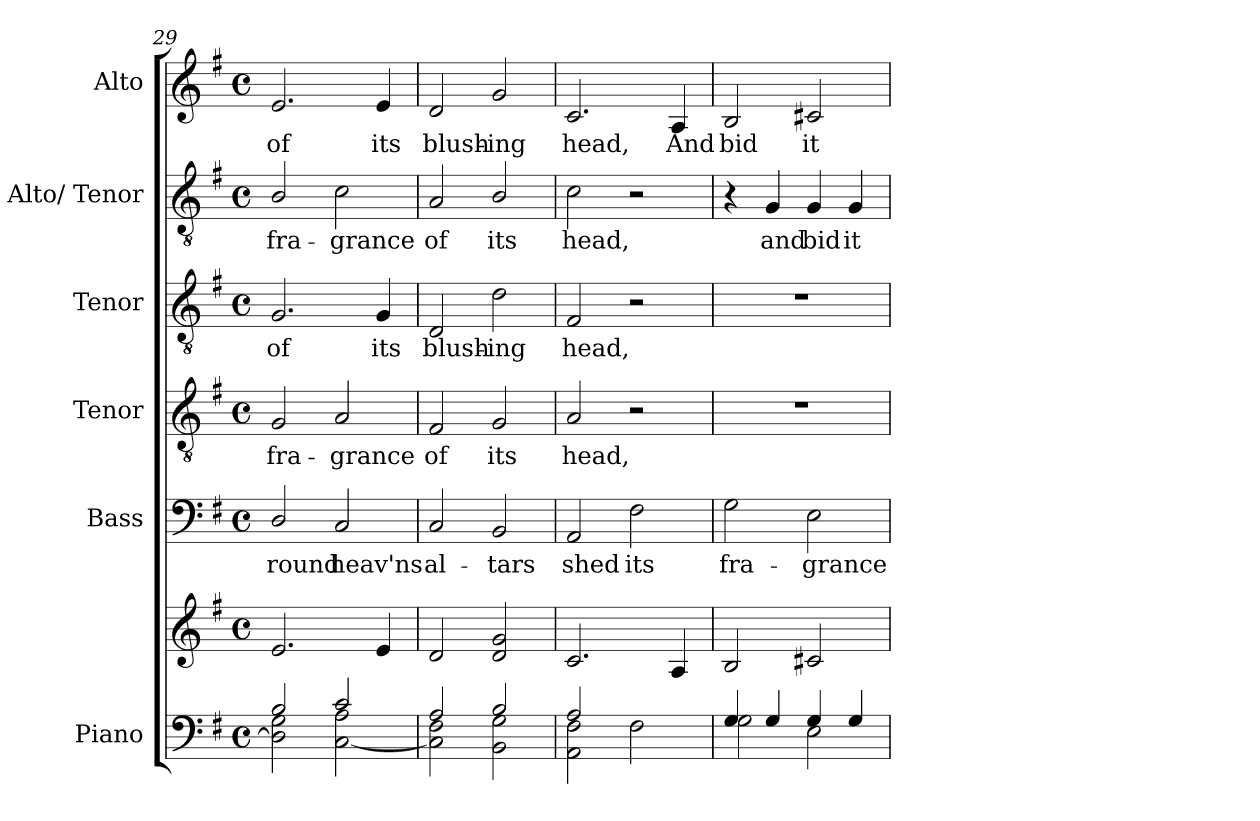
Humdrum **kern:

**kern	**kern	**kern	**text	**kern	**text	**kern	**text	**kern	**text	**kern	**text
*part6	*part6	*part5	*part5	*part4	*part4	*part3	*part3	*part2	*part2	*part1	*part1
*staff7	*staff6	*staff5	*staff5	*staff4	*staff4	*staff3	*staff3	*staff2	*staff2	*staff1	*staff1
*I"Piano	*	*I"Bass	*	*I"Tenor	*	*I"Tenor	*	*I"Alto/ Tenor	*	*I"Alto	*
*I'Pno.	*	*I'B.	*	*I'T.	*	*I'T.	*	*I'A.	*	*I'A.	*
*clefF4	*clefG2	*clefF4	*	*clefGv2	*	*clefGv2	*	*clefGv2	*	*clefG2	*
*	*	*	*	*ITrd7c12	*	*ITrd7c12	*	*ITrd7c12	*	*	*
*k[f#]	*k[f#]	*k[f#]	*	*k[f#]	*	*k[f#]	*	*k[f#]	*	*k[f#]	*
*G:	*G:	*G:	*	*G:	*	*G:	*	*G:	*	*G:	*
*M4/4	*M4/4	*M4/4	*	*M4/4	*	*M4/4	*	*M4/4	*	*M4/4	*
*met(c)	*met(c)	*met(c)	*	*met(c)	*	*met(c)	*	*met(c)	*	*met(c)	*
=29	=29	=29	=29	=29	=29	=29	=29	=29	=29	=29	=29
*^	*	*	*	*	*	*	*	*	*	*	*
!	!	!	!	!LO:LY:b:color=#000000	!	!	!	!	!	!	!	!
!	!	!	!	!	!	!LO:LY:b:color=#000000	!	!	!	!	!	!
!	!	!	!	!	!	!	!	!LO:LY:b:color=#000000	!	!	!	!
!	!	!	!	!	!	!	!	!	!	!LO:LY:b:color=#000000	!	!
!	!	!	!	!	!	!	!	!	!	!	!	!LO:LY:b:color=#000000
2Bi/	2Di\] 2Gi	2.ei/	2Di/	round	2GGi/	fra-	2.GGi/	of	2BBi/	fra-	2.ei/	of
!	!	!	!	!LO:LY:b:color=#000000	!	!	!	!	!	!	!	!
!	!	!	!	!	!	!LO:LY:b:color=#000000	!	!	!	!	!	!
!	!	!	!	!	!	!	!	!	!	!LO:LY:b:color=#000000	!	!
2ci/	[2Ci\ 2Ai	.	2Ci/	heav'ns	2AAi/	-grance	.	.	2Ci\	-grance	.	.
!	!	!	!	!	!	!	!	!LO:LY:b:color=#000000	!	!	!	!
!	!	!	!	!	!	!	!	!	!	!	!	!LO:LY:b:color=#000000
.	.	4ei/	.	.	.	.	4GGi/	its	.	.	4ei/	its
=30	=30	=30	=30	=30	=30	=30	=30	=30	=30	=30	=30	=30
!	!	!	!	!LO:LY:b:color=#000000	!	!	!	!	!	!	!	!
!	!	!	!	!	!	!LO:LY:b:color=#000000	!	!	!	!	!	!
!	!	!	!	!	!	!	!	!LO:LY:b:color=#000000	!	!	!	!
!	!	!	!	!	!	!	!	!	!	!LO:LY:b:color=#000000	!	!
!	!	!	!	!	!	!	!	!	!	!	!	!LO:LY:b:color=#000000
2Ai/	2Ci\] 2F#i	2di/	2Ci/	al-	2FF#i/	of	2DDi/	blush-	2AAi/	of	2di/	blush-
!	!	!	!	!LO:LY:b:color=#000000	!	!	!	!	!	!	!	!
!	!	!	!	!	!	!LO:LY:b:color=#000000	!	!	!	!	!	!
!	!	!	!	!	!	!	!	!LO:LY:b:color=#000000	!	!	!	!
!	!	!	!	!	!	!	!	!	!	!LO:LY:b:color=#000000	!	!
!	!	!	!	!	!	!	!	!	!	!	!	!LO:LY:b:color=#000000
2Bi/	2BBi\ 2Gi	2di/ 2gi	2BBi/	-tars	2GGi/	its	2Di\	-ing	2BBi/	its	2gi/	-ing
=31	=31	=31	=31	=31	=31	=31	=31	=31	=31	=31	=31	=31
!	!	!	!	!LO:LY:b:color=#000000	!	!	!	!	!	!	!	!
!	!	!	!	!	!	!LO:LY:b:color=#000000	!	!	!	!	!	!
!	!	!	!	!	!	!	!	!LO:LY:b:color=#000000	!	!	!	!
!	!	!	!	!	!	!	!	!	!	!LO:LY:b:color=#000000	!	!
!	!	!	!	!	!	!	!	!	!	!	!	!LO:LY:b:color=#000000
2Ai/	2AAi\ 2F#i	2.ci/	2AAi/	shed	2AAi/	head,	2FF#i/	head,	2Ci\	head,	2.ci/	head,
!	!	!	!	!LO:LY:b:color=#000000	!	!	!	!	!	!	!	!
2ryy	2F#i\	.	2F#i\	its	2r	.	2r	.	2r	.	.	.
!	!	!	!	!	!	!	!	!	!	!	!	!LO:LY:b:color=#000000
.	.	4Ai/	.	.	.	.	.	.	.	.	4Ai/	And
=32	=32	=32	=32	=32	=32	=32	=32	=32	=32	=32	=32	=32
!	!	!	!	!LO:LY:b:color=#000000	!	!	!	!	!	!	!	!
!	!	!	!	!	!	!	!	!	!	!	!	!LO:LY:b:color=#000000
4Gi/	2Gi\	2Bi/	2Gi\	fra-	1r	.	1r	.	4r	.	2Bi/	bid
!	!	!	!	!	!	!	!	!	!	!LO:LY:b:color=#000000	!	!
4Gi/	.	.	.	.	.	.	.	.	4GGi/	and	.	.
!	!	!	!	!LO:LY:b:color=#000000	!	!	!	!	!	!	!	!
!	!	!	!	!	!	!	!	!	!	!LO:LY:b:color=#000000	!	!
!	!	!	!	!	!	!	!	!	!	!	!	!LO:LY:b:color=#000000
4Gi/	2Ei\	2c#Xi/	2Ei\	-grance	.	.	.	.	4GGi/	bid	2c#Xi/	it
!	!	!	!	!	!	!	!	!	!	!LO:LY:b:color=#000000	!	!
4Gi/	.	.	.	.	.	.	.	.	4GGi/	it	.	.
*v	*v	*	*	*	*	*	*	*	*	*	*	*
=	=	=	=	=	=	=	=	=	=	=	=
*-	*-	*-	*-	*-	*-	*-	*-	*-	*-	*-	*-
